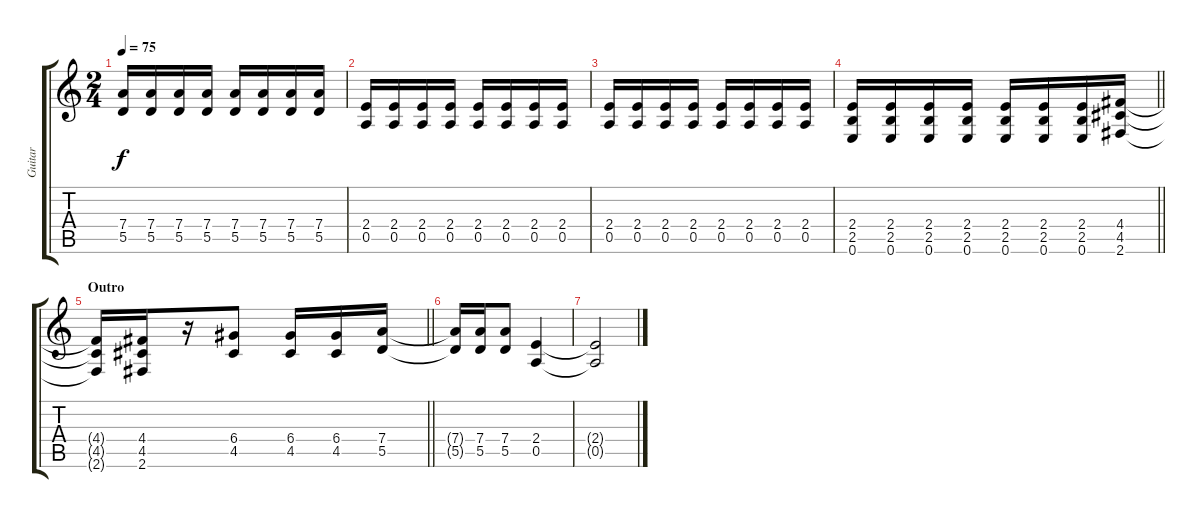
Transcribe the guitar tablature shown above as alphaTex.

\track ("Guitar" "Guitar") {instrument distortionguitar}
\staff {score tabs}
\tuning (E4 B3 G3 D3 A2 E2) {hide}
\ts (2 4)
\tempo 75
\clef g2
\ks c
(7.4 5.5).16{dy f} (7.4 5.5).16 (7.4 5.5).16 (7.4 5.5).16 (7.4 5.5).16 (7.4 5.5).16 (7.4 5.5).16 (7.4 5.5).16 |
(2.4 0.5).16 (2.4 0.5).16 (2.4 0.5).16 (2.4 0.5).16 (2.4 0.5).16 (2.4 0.5).16 (2.4 0.5).16 (2.4 0.5).16 |
(2.4 0.5).16 (2.4 0.5).16 (2.4 0.5).16 (2.4 0.5).16 (2.4 0.5).16 (2.4 0.5).16 (2.4 0.5).16 (2.4 0.5).16 |
\barLineRight lightlight
(2.4 2.5 0.6).16 (2.4 2.5 0.6).16 (2.4 2.5 0.6).16 (2.4 2.5 0.6).16 (2.4 2.5 0.6).16 (2.4 2.5 0.6).16 (2.4 2.5 0.6).16 (4.4 4.5 2.6).16 |
\section ("" "Outro")
\barLineRight lightlight
(4.4{t} 4.5{t} 2.6{t}).16 (4.4 4.5 2.6).16 r.16 (6.4 4.5).8 (6.4 4.5).16 (6.4 4.5).16 (7.4 5.5).16 |
(7.4{t} 5.5{t}).16 (7.4 5.5).16 (7.4 5.5).8 (2.4 0.5).4 |
(2.4{t} 0.5{t}).2
